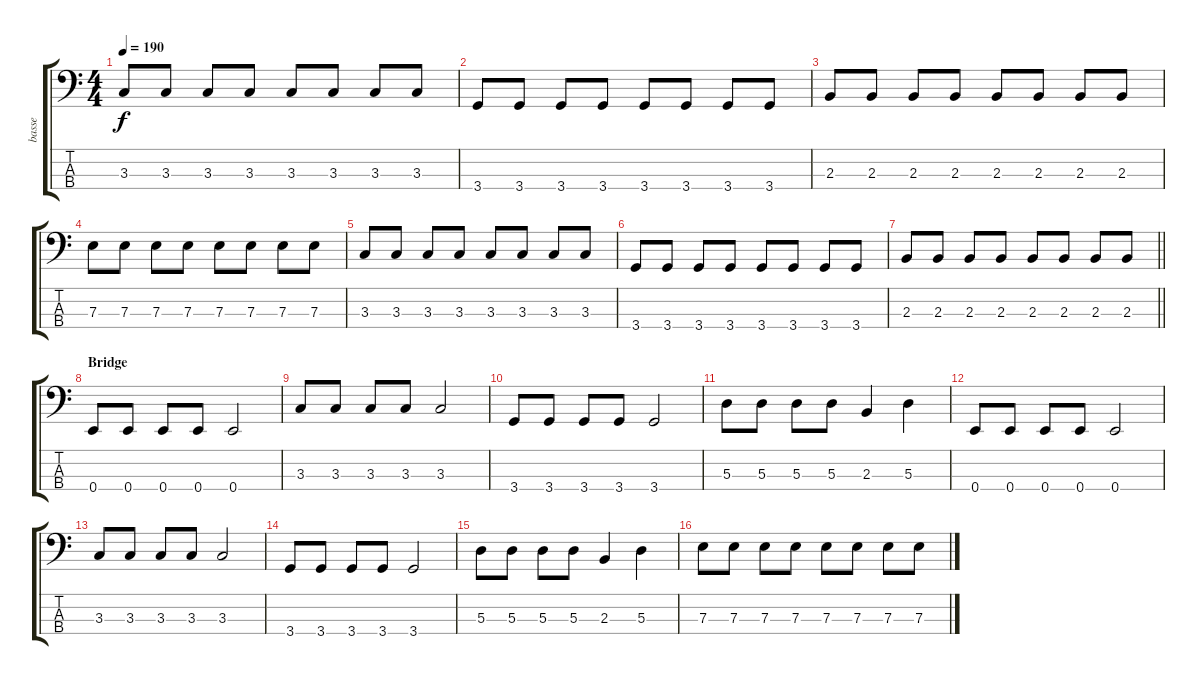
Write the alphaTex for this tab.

\track ("basse" "basse") {instrument electricbassfinger}
\staff {score tabs}
\tuning (G2 D2 A1 E1) {hide}
\ts (4 4)
\tempo 190
\clef f4
\ks c
3.3.8{dy f} 3.3.8 3.3.8 3.3.8 3.3.8 3.3.8 3.3.8 3.3.8 |
3.4.8 3.4.8 3.4.8 3.4.8 3.4.8 3.4.8 3.4.8 3.4.8 |
2.3.8 2.3.8 2.3.8 2.3.8 2.3.8 2.3.8 2.3.8 2.3.8 |
7.3.8 7.3.8 7.3.8 7.3.8 7.3.8 7.3.8 7.3.8 7.3.8 |
3.3.8 3.3.8 3.3.8 3.3.8 3.3.8 3.3.8 3.3.8 3.3.8 |
3.4.8 3.4.8 3.4.8 3.4.8 3.4.8 3.4.8 3.4.8 3.4.8 |
\barLineRight lightlight
2.3.8 2.3.8 2.3.8 2.3.8 2.3.8 2.3.8 2.3.8 2.3.8 |
\section ("" "Bridge")
0.4.8 0.4.8 0.4.8 0.4.8 0.4.2 |
3.3.8 3.3.8 3.3.8 3.3.8 3.3.2 |
3.4.8 3.4.8 3.4.8 3.4.8 3.4.2 |
5.3.8 5.3.8 5.3.8 5.3.8 2.3.4 5.3.4 |
0.4.8 0.4.8 0.4.8 0.4.8 0.4.2 |
3.3.8 3.3.8 3.3.8 3.3.8 3.3.2 |
3.4.8 3.4.8 3.4.8 3.4.8 3.4.2 |
5.3.8 5.3.8 5.3.8 5.3.8 2.3.4 5.3.4 |
7.3.8 7.3.8 7.3.8 7.3.8 7.3.8 7.3.8 7.3.8 7.3.8
